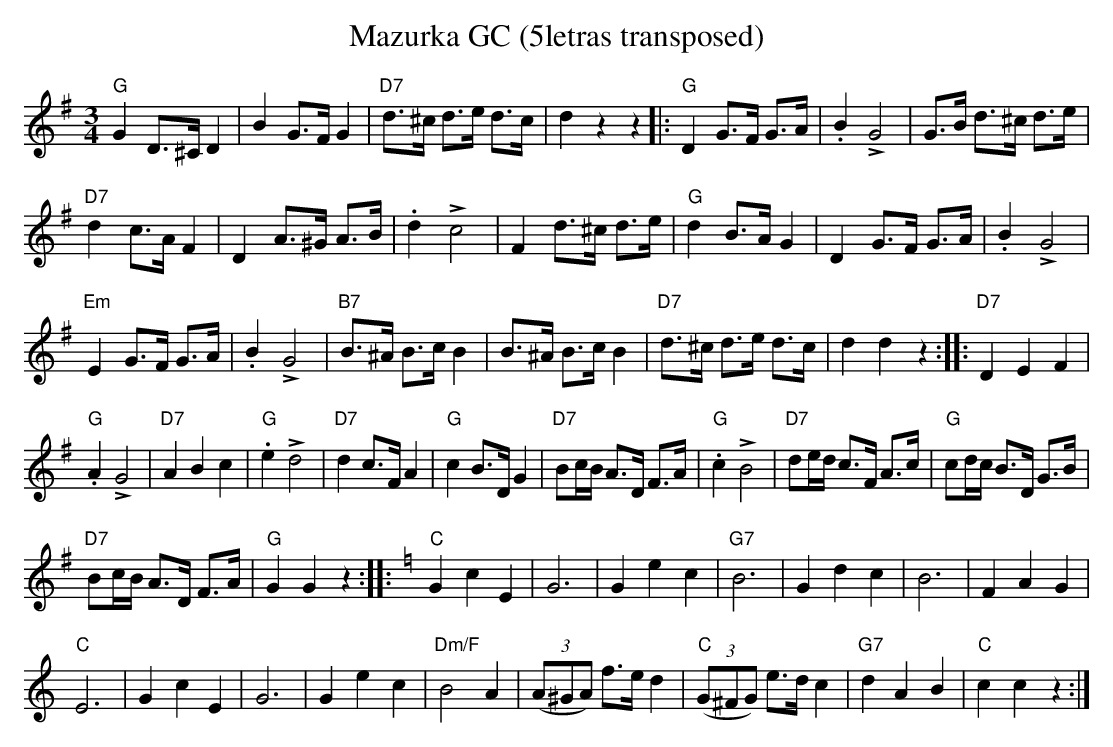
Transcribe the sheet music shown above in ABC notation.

X:1
T:Mazurka GC (5letras transposed)
M:3/4
L:1/8
K:G transpose=3 %%MIDI gchordon
"G"G2 D>^CD2 | B2G>FG2 | "D7"d>^c d>e d>c | d2z2z2 |: "G"D2G>F G>A | .B2!>!G4 | G>B d>^c d>e |
"D7"d2 c>A F2 | D2 A>^G A>B | .d2 !>! c4 | F2 d>^c d>e | "G"d2 B>AG2 | D2G>F G>A | .B2!>!G4 |
"Em"E2G>F G>A | .B2!>!G4 | "B7"B>^A B>cB2 | B>^A B>c B2 | "D7"d>^c d>e d>c | d2d2z2 :: "D7"D2E2F2 |
"G".A2!>!G4 | "D7"A2B2c2 | "G".e2!>!d4 | "D7"d2c>FA2 | "G"c2B>DG2 | "D7"Bc/2B/2 A>D F>A | "G".c2!>!B4 | "D7"de/2d/2 c>F A>c | "G"cd/2c/2 B>D G>B |
"D7"Bc/2B/2 A>D F>A | "G"G2G2z2 ::[K:C] "C"G2c2E2 | G6 | G2e2c2 | "G7"B6 | G2d2c2 | B6 | F2A2G2 |
"C"E6 | G2c2E2 | G6 | G2e2c2 | "Dm/F"B4A2 | ((3A^GA) f>ed2 | "C"((3G^FG) e>dc2 | "G7"d2A2B2 | "C"c2c2z2 :|
